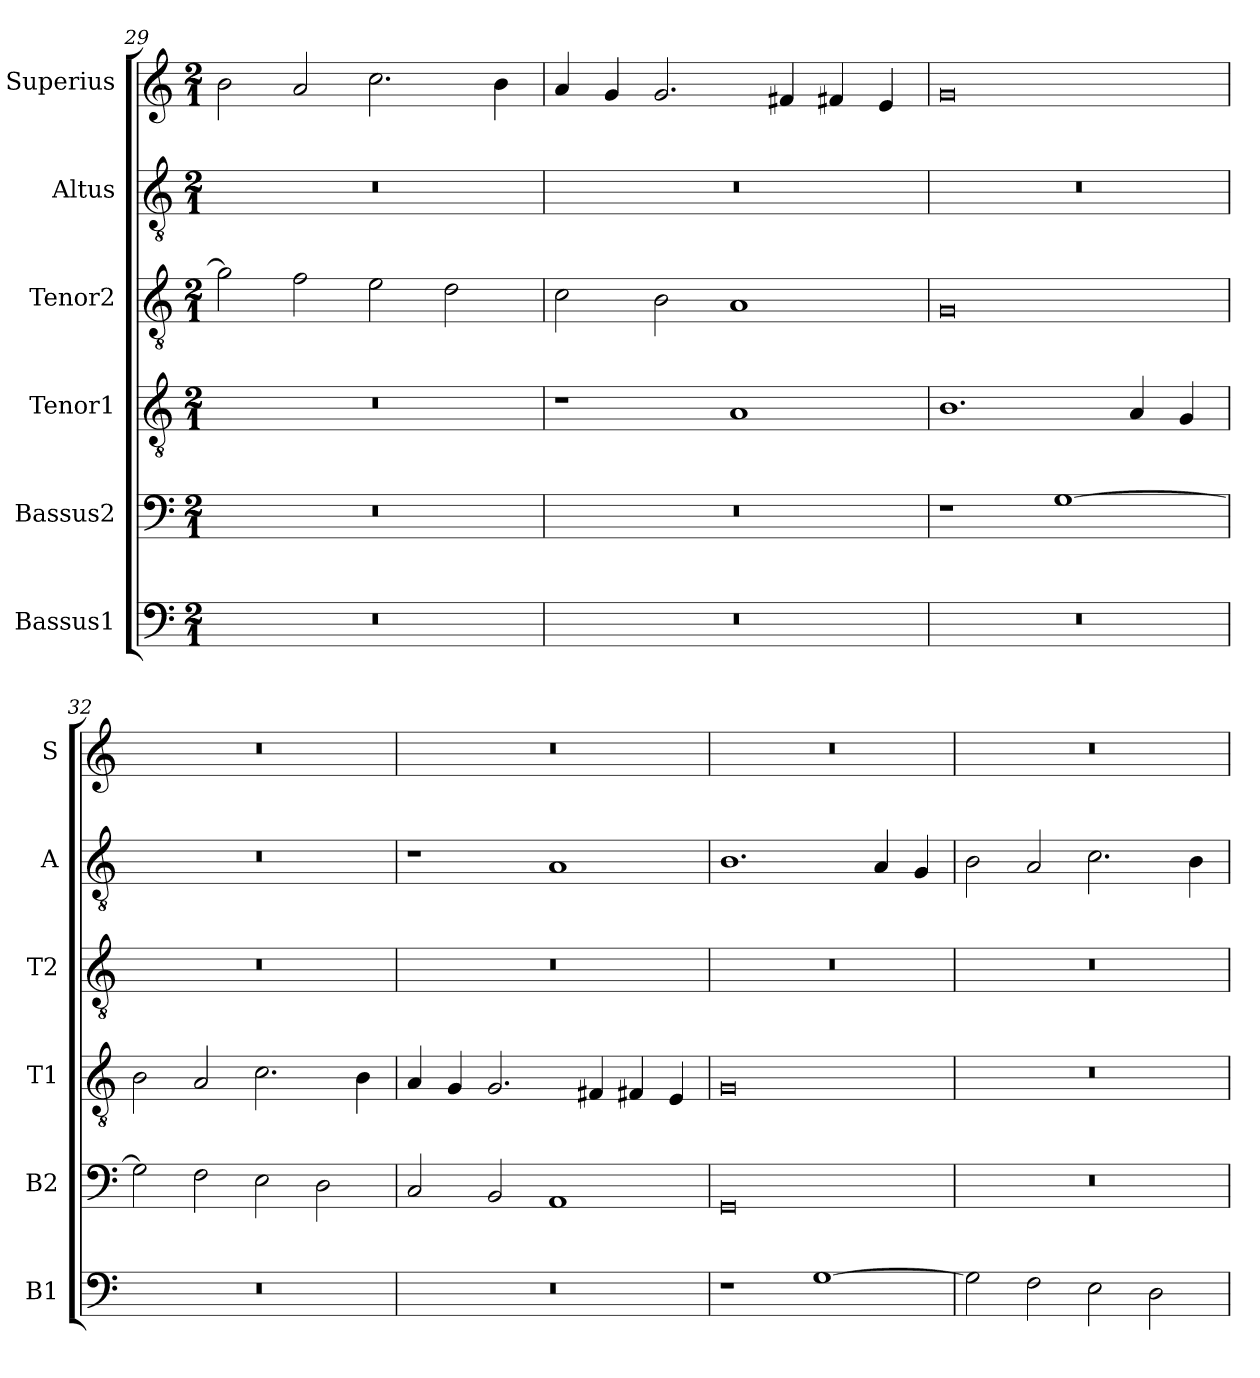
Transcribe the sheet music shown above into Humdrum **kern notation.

**kern	**kern	**kern	**kern	**kern	**kern
*part6	*part5	*part4	*part3	*part2	*part1
*staff6	*staff5	*staff4	*staff3	*staff2	*staff1
*I"Bassus1	*I"Bassus2	*I"Tenor1	*I"Tenor2	*I"Altus	*I"Superius
*I'B1	*I'B2	*I'T1	*I'T2	*I'A	*I'S
*clefF4	*clefF4	*clefGv2	*clefGv2	*clefGv2	*clefG2
*k[]	*k[]	*k[]	*k[]	*k[]	*k[]
*M2/1	*M2/1	*M2/1	*M2/1	*M2/1	*M2/1
=29	=29	=29	=29	=29	=29
0r	0r	0r	2g\]	0r	2b\
.	.	.	2f\	.	2a/
.	.	.	2e\	.	2.cc\
.	.	.	2d\	.	.
.	.	.	.	.	4b\
=30	=30	=30	=30	=30	=30
0r	0r	1r	2c\	0r	4a/
.	.	.	.	.	4g/
.	.	.	2B\	.	2.g/
.	.	1A	1A	.	.
.	.	.	.	.	4f#X/
.	.	.	.	.	4f#X/
.	.	.	.	.	4e/
=31	=31	=31	=31	=31	=31
0r	1r	1.B	0G	0r	0g
.	[1G	.	.	.	.
.	.	4A/	.	.	.
.	.	4G/	.	.	.
=32	=32	=32	=32	=32	=32
0r	2G\]	2B\	0r	0r	0r
.	2F\	2A/	.	.	.
.	2E\	2.c\	.	.	.
.	2D\	.	.	.	.
.	.	4B\	.	.	.
=33	=33	=33	=33	=33	=33
0r	2C/	4A/	0r	1r	0r
.	.	4G/	.	.	.
.	2BB/	2.G/	.	.	.
.	1AA	.	.	1A	.
.	.	4F#X/	.	.	.
.	.	4F#X/	.	.	.
.	.	4E/	.	.	.
=34	=34	=34	=34	=34	=34
1r	0GG	0G	0r	1.B	0r
[1G	.	.	.	.	.
.	.	.	.	4A/	.
.	.	.	.	4G/	.
=35	=35	=35	=35	=35	=35
2G\]	0r	0r	0r	2B\	0r
2F\	.	.	.	2A/	.
2E\	.	.	.	2.c\	.
2D\	.	.	.	.	.
.	.	.	.	4B\	.
=	=	=	=	=	=
*-	*-	*-	*-	*-	*-
